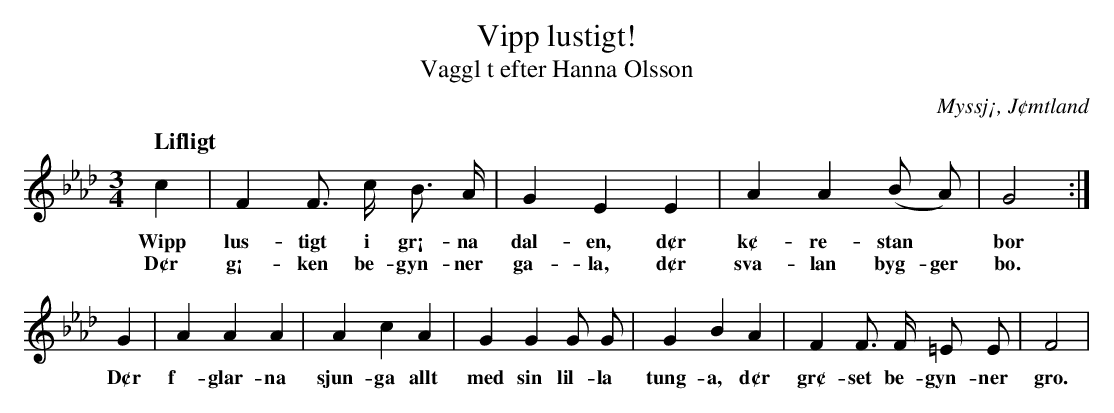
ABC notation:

X:1
T:Vipp lustigt!
T:Vaggl t efter Hanna Olsson
O:Myssj¡, J¢mtland
M:3/4
L:1/8
Q:"Lifligt"
K:Fm
c2 | F2 F> c B> A | G2 E2 E2 | A2 A2 (B A) | G4 :|
w: Wipp lus-tigt i gr¡-na dal-en, d¢r k¢-re-stan* bor
w: D¢r g¡-ken be-gyn-ner ga-la, d¢r sva-lan byg-ger bo.
G2 | A2 A2 A2 | A2 c2 A2 | G2 G2 G G | G2 B2 A2 | F2 F> F =E E | F4 |
w: D¢r f -glar-na sjun-ga allt med sin lil-la tung-a, d¢r gr¢-set be-gyn-ner gro.
